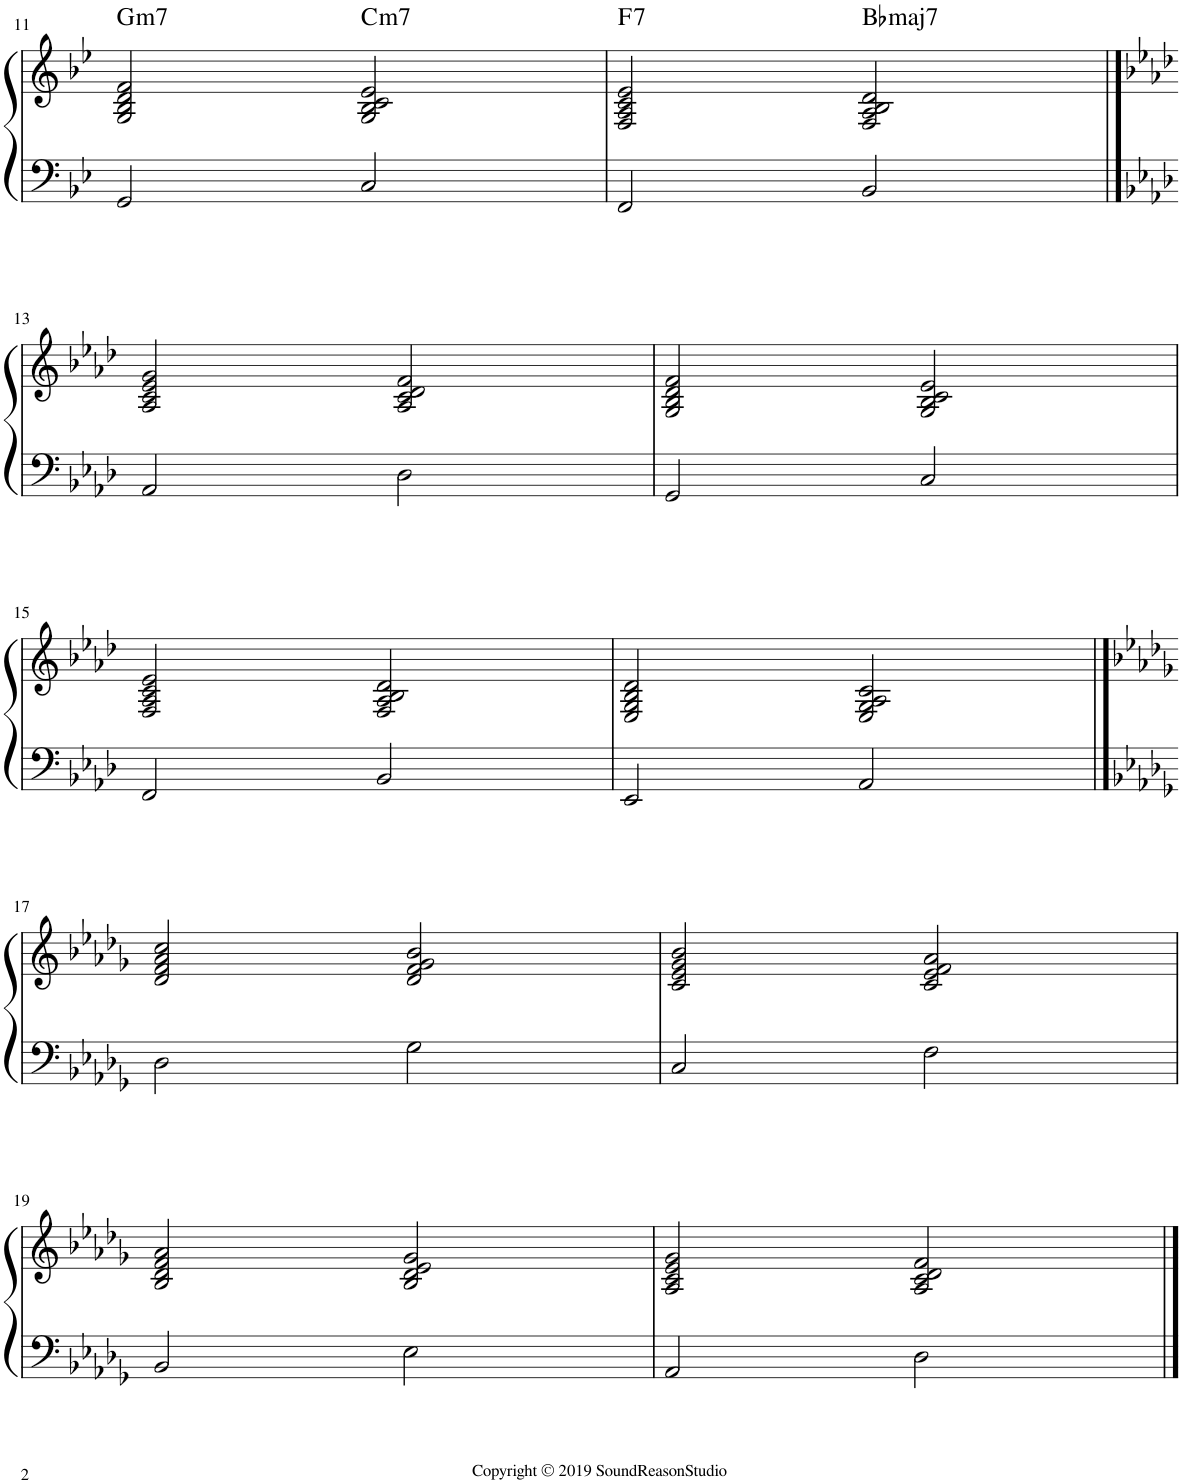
**kern	**kern	**harte
*part1	*part1	*part1
*staff2	*staff1	*
*I"Piano	*	*
*I'Pno.	*	*
!!LO:PB:g=z
*clefF4	*clefG2	*
*k[b-e-]	*k[b-e-]	*
*M4/4	*M4/4	*
=11	=11	=11
!	!	!LO:H:kt=m7
2GG/	2G/ 2B-/ 2d/ 2f/	G:min7
!	!	!LO:H:kt=m7
2C/	2G/ 2B-/ 2c/ 2e-/	C:min7
=12	=12	=12
!	!	!LO:H:kt=7
2FF/	2F/ 2A/ 2c/ 2e-/	F:7
!	!	!LO:H:kt=maj7
2BB-/	2F/ 2A/ 2B-/ 2d/	Bb:maj7
!!LO:LB:g=z
==13	==13	==13
*k[b-e-a-d-]	*k[b-e-a-d-]	*
2AA-/	2A-/ 2c/ 2e-/ 2g/	.
2D-\	2A-/ 2c/ 2d-/ 2f/	.
=14	=14	=14
2GG/	2G/ 2B-/ 2d-/ 2f/	.
2C/	2G/ 2B-/ 2c/ 2e-/	.
!!LO:LB:g=z
=15	=15	=15
2FF/	2F/ 2A-/ 2c/ 2e-/	.
2BB-/	2F/ 2A-/ 2B-/ 2d-/	.
=16	=16	=16
2EE-/	2E-/ 2G/ 2B-/ 2d-/	.
2AA-/	2E-/ 2G/ 2A-/ 2c/	.
!!LO:LB:g=z
==17	==17	==17
*k[b-e-a-d-g-]	*k[b-e-a-d-g-]	*
2D-\	2d-/ 2f/ 2a-/ 2cc/	.
2G-\	2d-/ 2f/ 2g-/ 2b-/	.
=18	=18	=18
2C/	2c/ 2e-/ 2g-/ 2b-/	.
2F\	2c/ 2e-/ 2f/ 2a-/	.
!!LO:LB:g=z
=19	=19	=19
2BB-/	2B-/ 2d-/ 2f/ 2a-/	.
2E-\	2B-/ 2d-/ 2e-/ 2g-/	.
=20	=20	=20
2AA-/	2A-/ 2c/ 2e-/ 2g-/	.
2D-\	2A-/ 2c/ 2d-/ 2f/	.
==	==	==
*-	*-	*-
